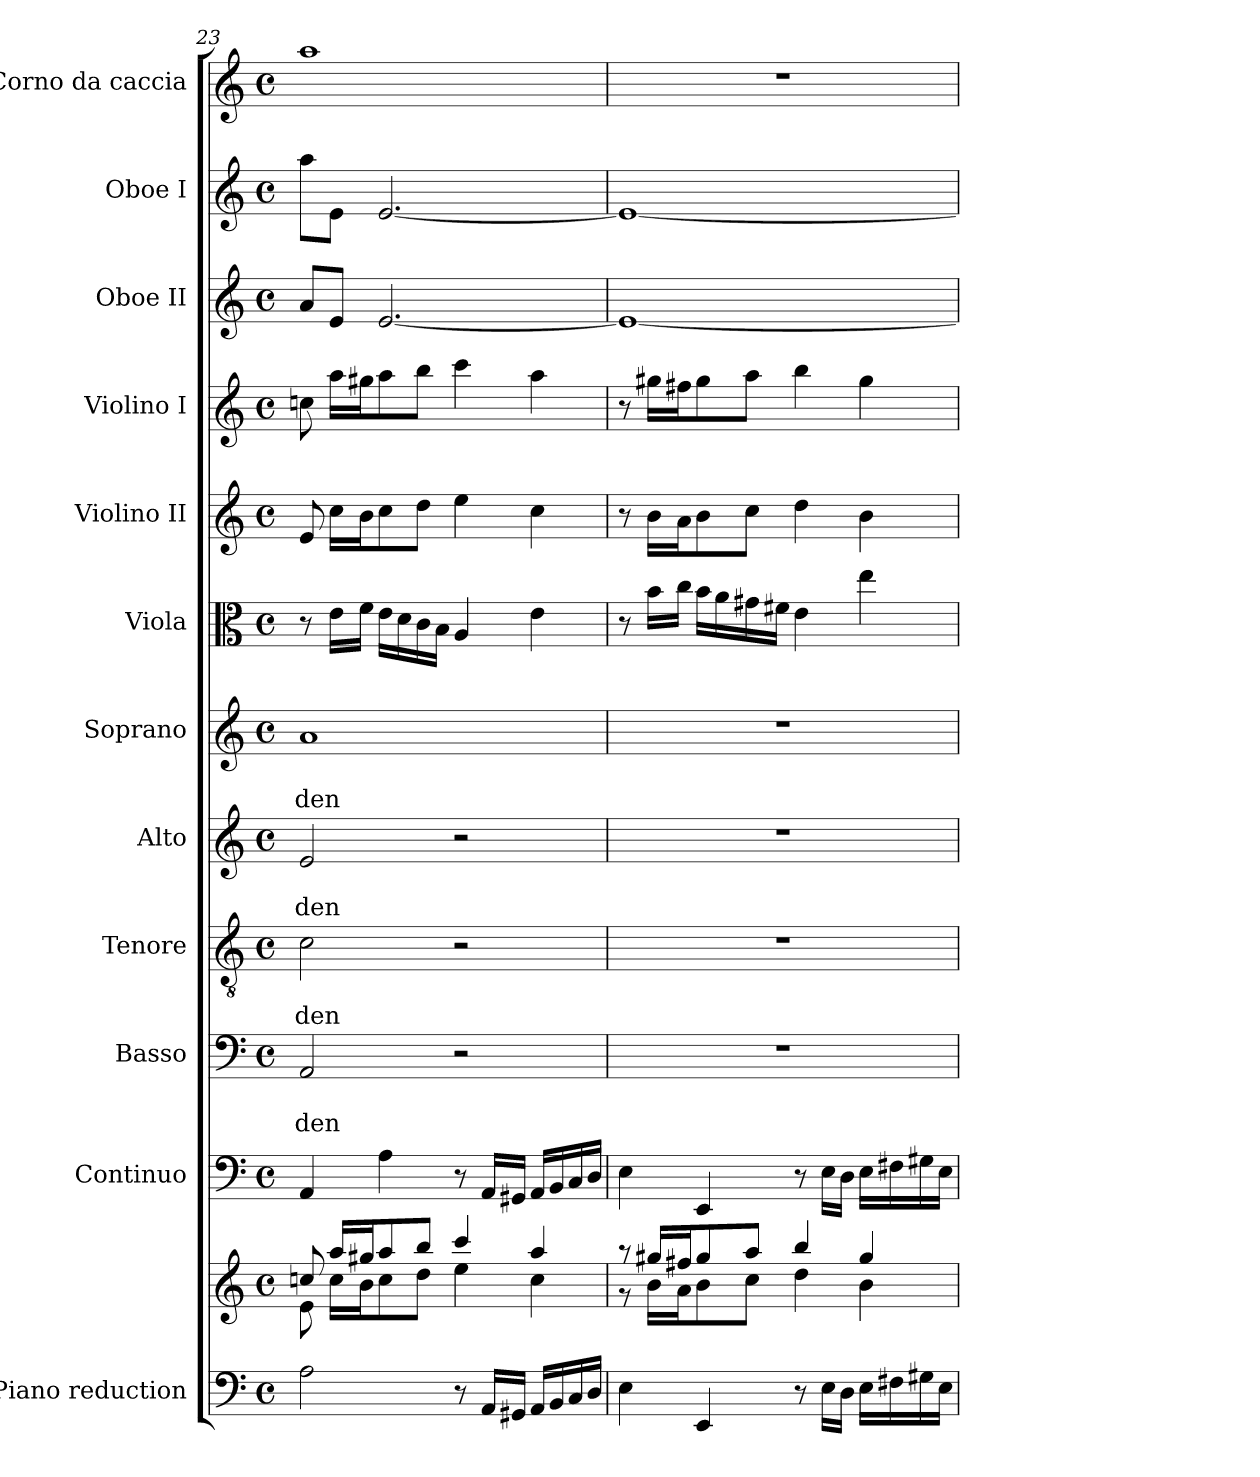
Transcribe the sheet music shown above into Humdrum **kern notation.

**kern	**kern	**kern	**kern	**text	**text	**kern	**text	**text	**kern	**text	**text	**kern	**text	**text	**kern	**kern	**kern	**kern	**kern	**kern
*part12	*part12	*part11	*part10	*part10	*part10	*part9	*part9	*part9	*part8	*part8	*part8	*part7	*part7	*part7	*part6	*part5	*part4	*part3	*part2	*part1
*staff13	*staff12	*staff11	*staff10	*staff10	*staff10	*staff9	*staff9	*staff9	*staff8	*staff8	*staff8	*staff7	*staff7	*staff7	*staff6	*staff5	*staff4	*staff3	*staff2	*staff1
*I"Piano reduction	*	*I"Continuo	*I"Basso	*	*	*I"Tenore	*	*	*I"Alto	*	*	*I"Soprano	*	*	*I"Viola	*I"Violino II	*I"Violino I	*I"Oboe II	*I"Oboe I	*I"Corno da caccia
*I'Pno	*	*	*	*	*	*	*	*	*	*	*	*	*	*	*I'Vla	*I'Vln	*I'Vln	*I'Ob	*I'Ob	*
*clefF4	*clefG2	*clefF4	*clefF4	*	*	*clefGv2	*	*	*clefG2	*	*	*clefG2	*	*	*clefC3	*clefG2	*clefG2	*clefG2	*clefG2	*clefG2
*	*	*	*	*	*	*	*	*	*	*	*	*	*	*	*	*	*	*	*	*ITrd7c12
*k[]	*k[]	*k[]	*k[]	*	*	*k[]	*	*	*k[]	*	*	*k[]	*	*	*k[]	*k[]	*k[]	*k[]	*k[]	*k[]
*M4/4	*M4/4	*M4/4	*M4/4	*	*	*M4/4	*	*	*M4/4	*	*	*M4/4	*	*	*M4/4	*M4/4	*M4/4	*M4/4	*M4/4	*M4/4
*met(c)	*met(c)	*met(c)	*met(c)	*	*	*met(c)	*	*	*met(c)	*	*	*met(c)	*	*	*met(c)	*met(c)	*met(c)	*met(c)	*met(c)	*met(c)
=23	=23	=23	=23	=23	=23	=23	=23	=23	=23	=23	=23	=23	=23	=23	=23	=23	=23	=23	=23	=23
*	*^	*	*	*	*	*	*	*	*	*	*	*	*	*	*	*	*	*	*	*
!	!	!	!	!	!	!LO:LY:b	!	!	!LO:LY:b	!	!	!LO:LY:b	!	!	!LO:LY:b	!	!	!	!	!	!
2A\	8ccn/	8e\	4AA/	2AA/	.	-den	2c\	.	-den	2e/	.	-den	1a	.	-den	8r	8e/	8ccn\	8a/L	8aa\L	1a
.	16aa/LL	16cc\LL	.	.	.	.	.	.	.	.	.	.	.	.	.	16e\LL	16cc\LL	16aa\LL	8e/J	8e\J	.
.	16gg#X/J	16b\J	.	.	.	.	.	.	.	.	.	.	.	.	.	16f\JJ	16b\J	16gg#X\J	.	.	.
.	8aa/	8cc\	4A\	.	.	.	.	.	.	.	.	.	.	.	.	16e\LL	8cc\	8aa\	[2.e/	[2.e/	.
.	.	.	.	.	.	.	.	.	.	.	.	.	.	.	.	16d\	.	.	.	.	.
.	8bb/J	8dd\J	.	.	.	.	.	.	.	.	.	.	.	.	.	16c\	8dd\J	8bb\J	.	.	.
.	.	.	.	.	.	.	.	.	.	.	.	.	.	.	.	16B\JJ	.	.	.	.	.
8r	4ccc/	4ee\	8r	2r	.	.	2r	.	.	2r	.	.	.	.	.	4A/	4ee\	4ccc\	.	.	.
16AA/LL	.	.	16AA/LL	.	.	.	.	.	.	.	.	.	.	.	.	.	.	.	.	.	.
16GG#X/JJ	.	.	16GG#X/JJ	.	.	.	.	.	.	.	.	.	.	.	.	.	.	.	.	.	.
16AA/LL	4aa/	4cc\	16AA/LL	.	.	.	.	.	.	.	.	.	.	.	.	4e\	4cc\	4aa\	.	.	.
16BB/	.	.	16BB/	.	.	.	.	.	.	.	.	.	.	.	.	.	.	.	.	.	.
16C/	.	.	16C/	.	.	.	.	.	.	.	.	.	.	.	.	.	.	.	.	.	.
16D/JJ	.	.	16D/JJ	.	.	.	.	.	.	.	.	.	.	.	.	.	.	.	.	.	.
!!LO:PB:g=z
=24	=24	=24	=24	=24	=24	=24	=24	=24	=24	=24	=24	=24	=24	=24	=24	=24	=24	=24	=24	=24	=24
4E\	8r	8r	4E\	1r	.	.	1r	.	.	1r	.	.	1r	.	.	8r	8r	8r	1e_	1e_	1r
.	16gg#X/LL	16b\LL	.	.	.	.	.	.	.	.	.	.	.	.	.	16b\LL	16b\LL	16gg#X\LL	.	.	.
.	16ff#X/J	16a\J	.	.	.	.	.	.	.	.	.	.	.	.	.	16cc\JJ	16a\J	16ff#X\J	.	.	.
4EE/	8gg#/	8b\	4EE/	.	.	.	.	.	.	.	.	.	.	.	.	16b\LL	8b\	8gg#\	.	.	.
.	.	.	.	.	.	.	.	.	.	.	.	.	.	.	.	16a\	.	.	.	.	.
.	8aa/J	8cc\J	.	.	.	.	.	.	.	.	.	.	.	.	.	16g#X\	8cc\J	8aa\J	.	.	.
.	.	.	.	.	.	.	.	.	.	.	.	.	.	.	.	16f#X\JJ	.	.	.	.	.
8r	4bb/	4dd\	8r	.	.	.	.	.	.	.	.	.	.	.	.	4e\	4dd\	4bb\	.	.	.
16E\LL	.	.	16E\LL	.	.	.	.	.	.	.	.	.	.	.	.	.	.	.	.	.	.
16D\JJ	.	.	16D\JJ	.	.	.	.	.	.	.	.	.	.	.	.	.	.	.	.	.	.
16E\LL	4gg#/	4b\	16E\LL	.	.	.	.	.	.	.	.	.	.	.	.	4ee\	4b\	4gg#\	.	.	.
16F#X\	.	.	16F#X\	.	.	.	.	.	.	.	.	.	.	.	.	.	.	.	.	.	.
16G#X\	.	.	16G#X\	.	.	.	.	.	.	.	.	.	.	.	.	.	.	.	.	.	.
16E\JJ	.	.	16E\JJ	.	.	.	.	.	.	.	.	.	.	.	.	.	.	.	.	.	.
*	*v	*v	*	*	*	*	*	*	*	*	*	*	*	*	*	*	*	*	*	*	*
=	=	=	=	=	=	=	=	=	=	=	=	=	=	=	=	=	=	=	=	=
*-	*-	*-	*-	*-	*-	*-	*-	*-	*-	*-	*-	*-	*-	*-	*-	*-	*-	*-	*-	*-
